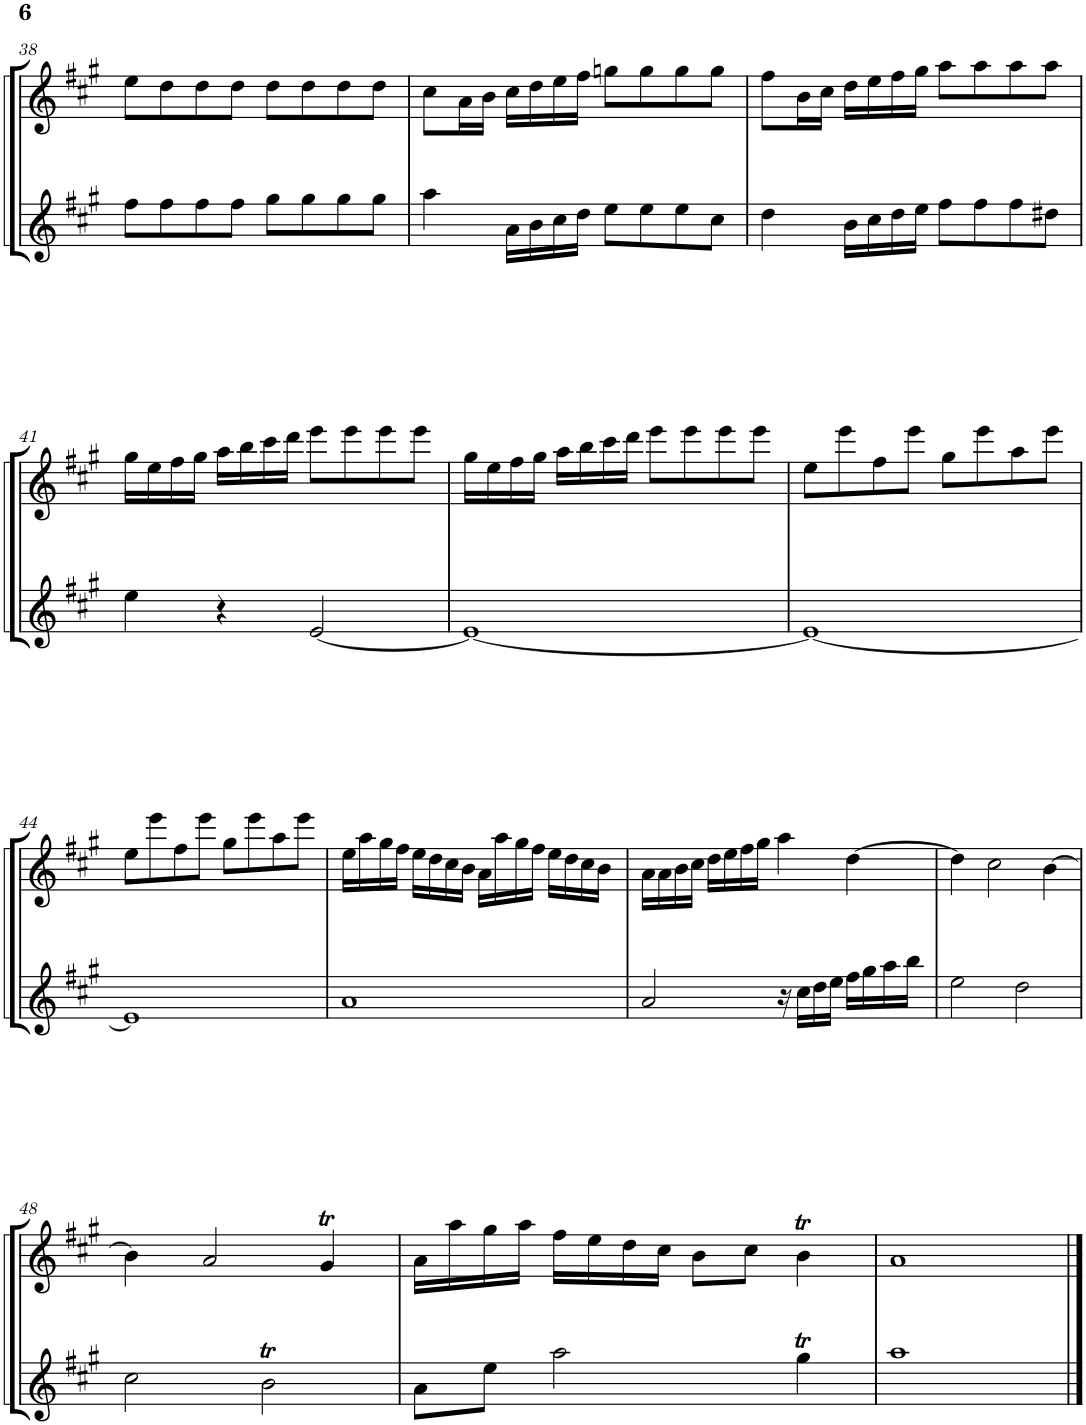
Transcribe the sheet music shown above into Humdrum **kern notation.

**kern	**kern
*part2	*part1
*staff2	*staff1
*I"Flute 2	*I"Flute 1
*I'Fl	*I'Fl
!!LO:PB:g=z
*clefG2	*clefG2
*k[f#c#g#]	*k[f#c#g#]
*M4/4	*M4/4
*met(c)	*met(c)
=38	=38
8ff#\L	8ee\L
8ff#\	8dd\
8ff#\	8dd\
8ff#\J	8dd\J
8gg#\L	8dd\L
8gg#\	8dd\
8gg#\	8dd\
8gg#\J	8dd\J
=39	=39
4aa\	8cc#\L
.	16a\L
.	16b\JJ
16a\LL	16cc#\LL
16b\	16dd\
16cc#\	16ee\
16dd\JJ	16ff#\JJ
8ee\L	8ggn\L
8ee\	8gg\
8ee\	8gg\
8cc#\J	8gg\J
=40	=40
4dd\	8ff#\L
.	16b\L
.	16cc#\JJ
16b\LL	16dd\LL
16cc#\	16ee\
16dd\	16ff#\
16ee\JJ	16gg#\JJ
8ff#\L	8aa\L
8ff#\	8aa\
8ff#\	8aa\
8dd#X\J	8aa\J
!!LO:LB:g=z
=41	=41
4ee\	16gg#\LL
.	16ee\
.	16ff#\
.	16gg#\JJ
4r	16aa\LL
.	16bb\
.	16ccc#\
.	16ddd\JJ
[2e/	8eee\L
.	8eee\
.	8eee\
.	8eee\J
=42	=42
1e_	16gg#\LL
.	16ee\
.	16ff#\
.	16gg#\JJ
.	16aa\LL
.	16bb\
.	16ccc#\
.	16ddd\JJ
.	8eee\L
.	8eee\
.	8eee\
.	8eee\J
=43	=43
1e_	8ee\L
.	8eee\
.	8ff#\
.	8eee\J
.	8gg#\L
.	8eee\
.	8aa\
.	8eee\J
!!LO:LB:g=z
=44	=44
1e]	8ee\L
.	8eee\
.	8ff#\
.	8eee\J
.	8gg#\L
.	8eee\
.	8aa\
.	8eee\J
=45	=45
1a	16ee\LL
.	16aa\
.	16gg#\
.	16ff#\JJ
.	16ee\LL
.	16dd\
.	16cc#\
.	16b\JJ
.	16a\LL
.	16aa\
.	16gg#\
.	16ff#\JJ
.	16ee\LL
.	16dd\
.	16cc#\
.	16b\JJ
=46	=46
2a/	16a\LL
.	16a\
.	16b\
.	16cc#\JJ
.	16dd\LL
.	16ee\
.	16ff#\
.	16gg#\JJ
16r	4aa\
16cc#\LL	.
16dd\	.
16ee\JJ	.
16ff#\LL	[4dd\
16gg#\	.
16aa\	.
16bb\JJ	.
=47	=47
2ee\	4dd\]
.	2cc#\
2dd\	.
.	[4b\
!!LO:LB:g=z
=48	=48
2cc#\	4b\]
.	2a/
2bT\	.
.	4g#t/
=49	=49
8a\L	16a\LL
.	16aa\
8ee\J	16gg#\
.	16aa\JJ
2aa\	16ff#\LL
.	16ee\
.	16dd\
.	16cc#\JJ
.	8b\L
.	8cc#\J
4gg#t\	4bT\
=50	=50
1aa	1a
==	==
*-	*-
